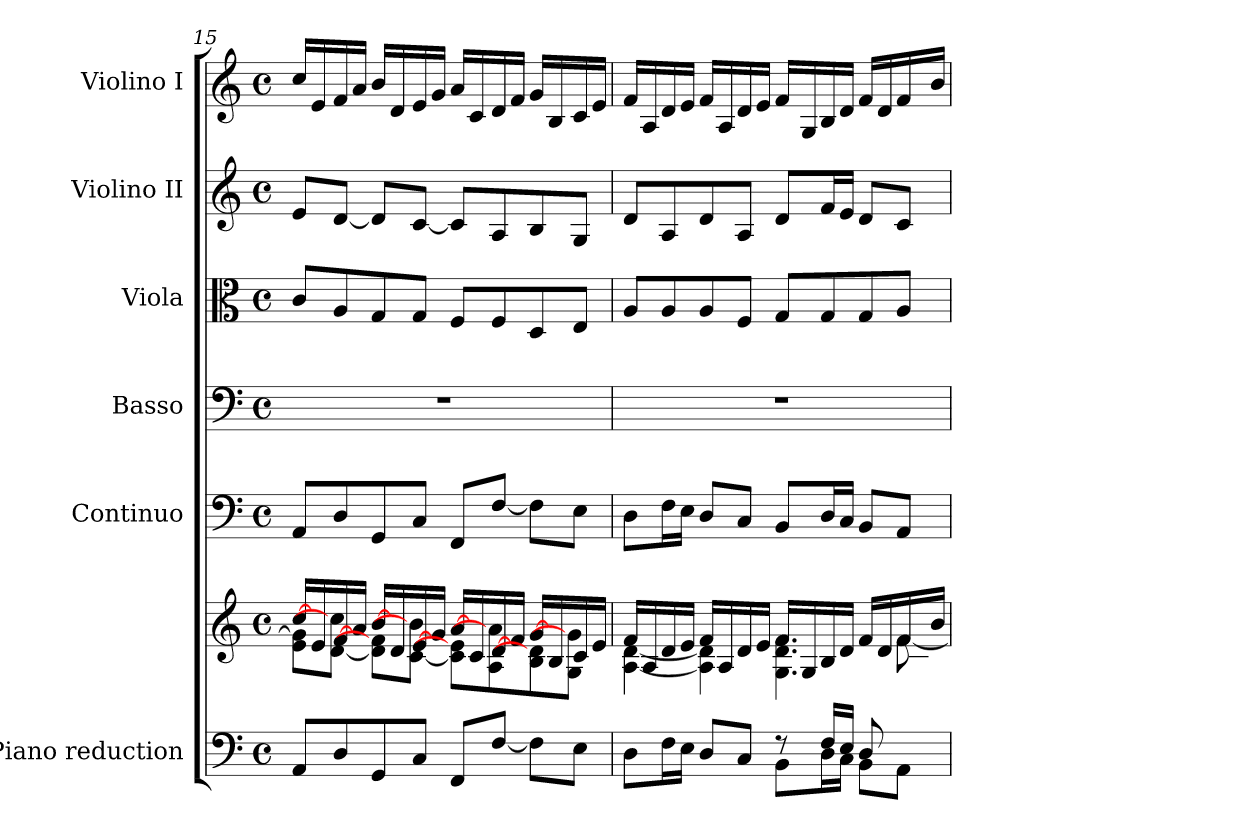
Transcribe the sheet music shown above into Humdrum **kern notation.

**kern	**kern	**kern	**kern	**kern	**kern	**kern
*part6	*part6	*part5	*part4	*part3	*part2	*part1
*staff7	*staff6	*staff5	*staff4	*staff3	*staff2	*staff1
*I"Piano reduction	*	*I"Continuo	*I"Basso	*I"Viola	*I"Violino II	*I"Violino I
*I'Pno	*	*	*	*I'Vla	*I'Vln	*I'Vln
*clefF4	*clefG2	*clefF4	*clefF4	*clefC3	*clefG2	*clefG2
*k[]	*k[]	*k[]	*k[]	*k[]	*k[]	*k[]
*M4/4	*M4/4	*M4/4	*M4/4	*M4/4	*M4/4	*M4/4
*met(c)	*met(c)	*met(c)	*met(c)	*met(c)	*met(c)	*met(c)
=15	=15	=15	=15	=15	=15	=15
*	*^	*	*	*	*	*
8AA/L	[16cc/LL	8e\ 8g\]L	8AA/L	1r	8c/L	8e/L	16cc/LL
.	16e/	.	.	.	.	.	16e/
8D/	[<16f/	[8d\ 8cc\]J	8D/	.	8A/	[8d/J	16f/
.	16a/JJ	.	.	.	.	.	16a/JJ
8GG/	[16b/LL	8d\] 8f\]L	8GG/	.	8G/	8d/L]	16b/LL
.	16d/	.	.	.	.	.	16d/
8C/J	[<16e/	[8c\ 8b\]J	8C/J	.	8G/J	[8c/J	16e/
.	16g/JJ	.	.	.	.	.	16g/JJ
8FF/L	[16a/LL	8c\] 8e\]L	8FF/L	.	8F/L	8c/L]	16a/LL
.	16c/	.	.	.	.	.	16c/
[8F/J	[<16d/	8A\ 8a\]	[8F/J	.	8F/	8A/	16d/
.	16f/JJ	.	.	.	.	.	16f/JJ
8F\L]	[16g/LL	8B\ 8d\]	8F\L]	.	8D/	8B/	16g/LL
.	16B/	.	.	.	.	.	16B/
8E\J	16c/	8G\ 8g\]J	8E\J	.	8E/J	8G/J	16c/
.	16e/JJ	.	.	.	.	.	16e/JJ
=16	=16	=16	=16	=16	=16	=16	=16
*^	*	*^	*	*	*	*	*
8D\L	2ryy	16f/LL	[4A\ [4d\	2..ryy	8D\L	1r	8A/L	8d/L	16f/LL
.	.	16A/	.	.	.	.	.	.	16A/
16F\L	.	16d/	.	.	16F\L	.	8A/	8A/	16d/
16E\JJ	.	16e/JJ	.	.	16E\JJ	.	.	.	16e/JJ
8D/L	.	16f/LL	4A\] 4d\]	.	8D/L	.	8A/	8d/	16f/LL
.	.	16A/	.	.	.	.	.	.	16A/
8C/J	.	16d/	.	.	8C/J	.	8F/J	8A/J	16d/
.	.	16e/JJ	.	.	.	.	.	.	16e/JJ
8r	8BB\L	16f/LL	4.G\ 4.d\ 4.f\	.	8BB/L	.	8G/L	8d/L	16f/LL
.	.	16G/	.	.	.	.	.	.	16G/
16F/LL	16D\L	16B/	.	.	16D/L	.	8G/	16f/L	16B/
16E/JJ	16C\JJ	16d/JJ	.	.	16C/JJ	.	.	16e/JJ	16d/JJ
8D/L	8BB\L	16f/LL	.	.	8BB/L	.	8G/	8d/L	16f/LL
.	.	16d/	.	.	.	.	.	.	16d/
8ryy	8AA\J	16f/	[8f\	8c\J	8AA/J	.	8A/J	8c/J	16f/
.	.	16b/JJ	.	.	.	.	.	.	16b/JJ
*v	*v	*	*	*	*	*	*	*	*
*	*v	*v	*v	*	*	*	*	*
=	=	=	=	=	=	=
*-	*-	*-	*-	*-	*-	*-
